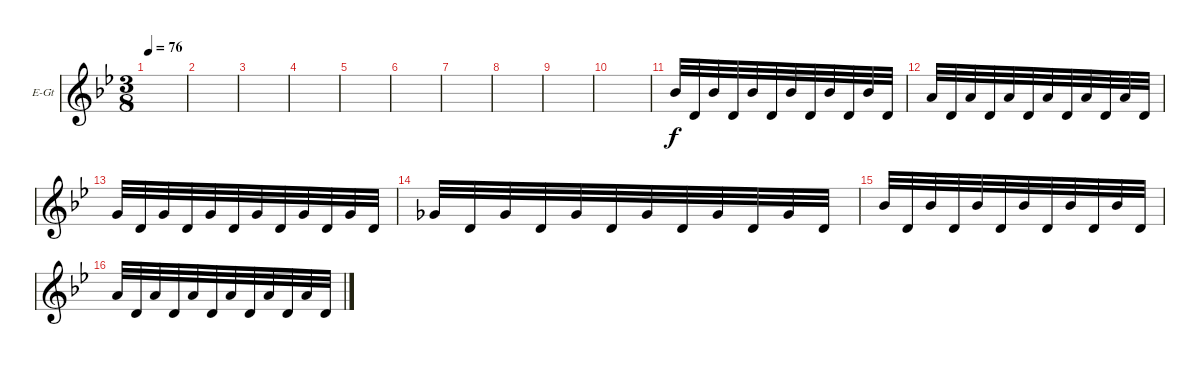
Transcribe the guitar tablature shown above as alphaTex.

\defaultSystemsLayout 4
\bracketExtendMode groupsimilarinstruments
\firstSystemTrackNameOrientation horizontal
\otherSystemsTrackNameOrientation horizontal
\track ("Secondo" "E-Gt") {instrument distortionguitar}
\staff {score}
\tuning (E4 B3 G3 D3 A2 E2)
\ts (3 8)
\tempo 76
\clef g2
\ks gminor
|
|
|
|
|
|
|
|
|
|
3.3.32{dy f} 0.4.32 3.3.32 0.4.32 3.3.32 0.4.32 3.3.32 0.4.32 3.3.32 0.4.32 3.3.32 0.4.32 |
2.3.32 0.4.32 2.3.32 0.4.32 2.3.32 0.4.32 2.3.32 0.4.32 2.3.32 0.4.32 2.3.32 0.4.32 |
0.3.32 0.4.32 0.3.32 0.4.32 0.3.32 0.4.32 0.3.32 0.4.32 0.3.32 0.4.32 0.3.32 0.4.32 |
4.4.32 0.4.32 4.4.32 0.4.32 4.4.32 0.4.32 4.4.32 0.4.32 4.4.32 0.4.32 4.4.32 0.4.32 |
3.3.32 0.4.32 3.3.32 0.4.32 3.3.32 0.4.32 3.3.32 0.4.32 3.3.32 0.4.32 3.3.32 0.4.32 |
2.3.32 0.4.32 2.3.32 0.4.32 2.3.32 0.4.32 2.3.32 0.4.32 2.3.32 0.4.32 2.3.32 0.4.32
